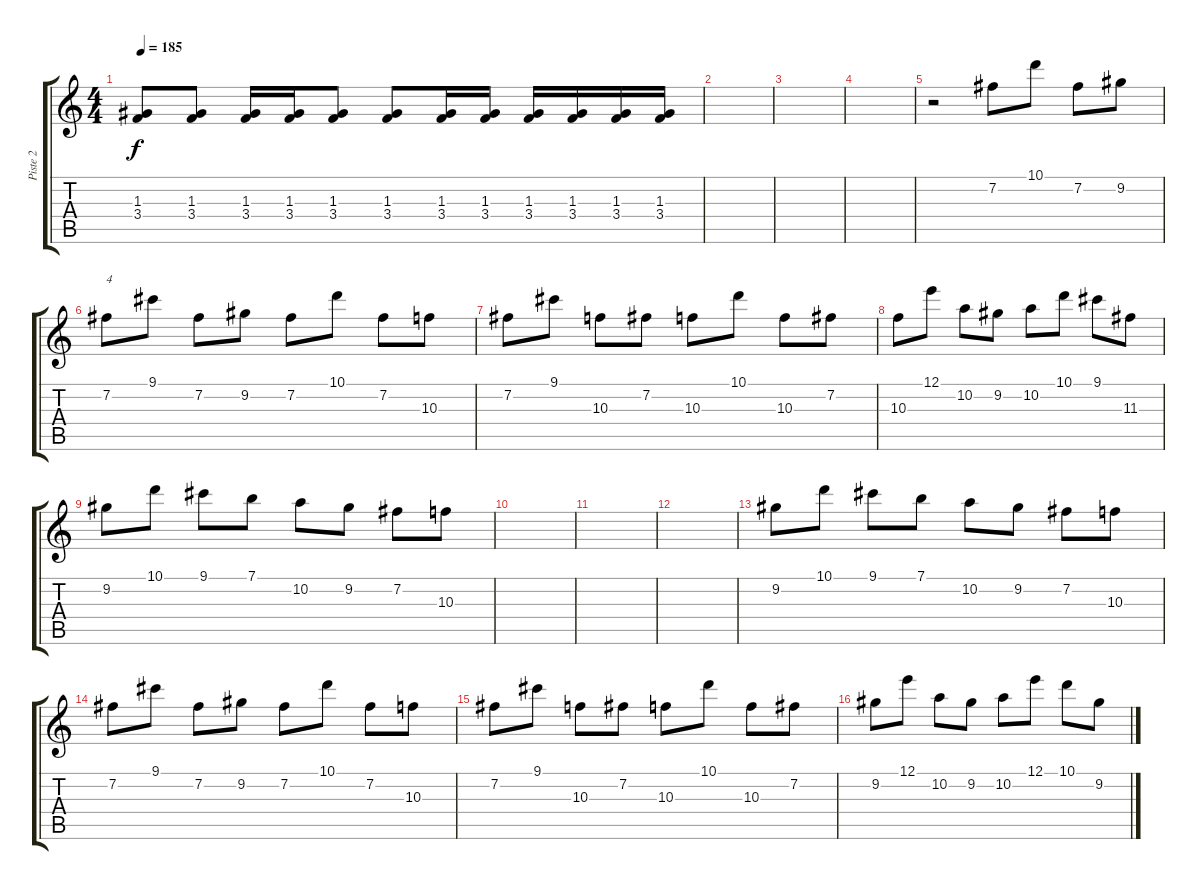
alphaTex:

\track ("Piste 2" "Piste 2") {instrument distortionguitar}
\staff {score tabs}
\tuning (E4 B3 G3 D3 A2 E2) {hide}
\ts (4 4)
\tempo 185
\clef g2
\ks c
(1.3 3.4).8{dy f} (1.3 3.4).8 (1.3 3.4).16 (1.3 3.4).16 (1.3 3.4).8 (1.3 3.4).8 (1.3 3.4).16 (1.3 3.4).16 (1.3 3.4).16 (1.3 3.4).16 (1.3 3.4).16 (1.3 3.4).16 |
\section ("" "")
|
|
|
r.2 7.2.8 10.1.8 7.2.8 9.2.8 |
\section ("" "")
7.2.8{txt "4"} 9.1.8 7.2.8 9.2.8 7.2.8 10.1.8 7.2.8 10.3.8 |
7.2.8 9.1.8 10.3.8 7.2.8 10.3.8 10.1.8 10.3.8 7.2.8 |
10.3.8 12.1.8 10.2.8 9.2.8 10.2.8 10.1.8 9.1.8 11.3.8 |
9.2.8 10.1.8 9.1.8 7.1.8 10.2.8 9.2.8 7.2.8 10.3.8 |
|
|
|
9.2.8 10.1.8 9.1.8 7.1.8 10.2.8 9.2.8 7.2.8 10.3.8 |
7.2.8 9.1.8 7.2.8 9.2.8 7.2.8 10.1.8 7.2.8 10.3.8 |
7.2.8 9.1.8 10.3.8 7.2.8 10.3.8 10.1.8 10.3.8 7.2.8 |
9.2.8 12.1.8 10.2.8 9.2.8 10.2.8 12.1.8 10.1.8 9.2.8
